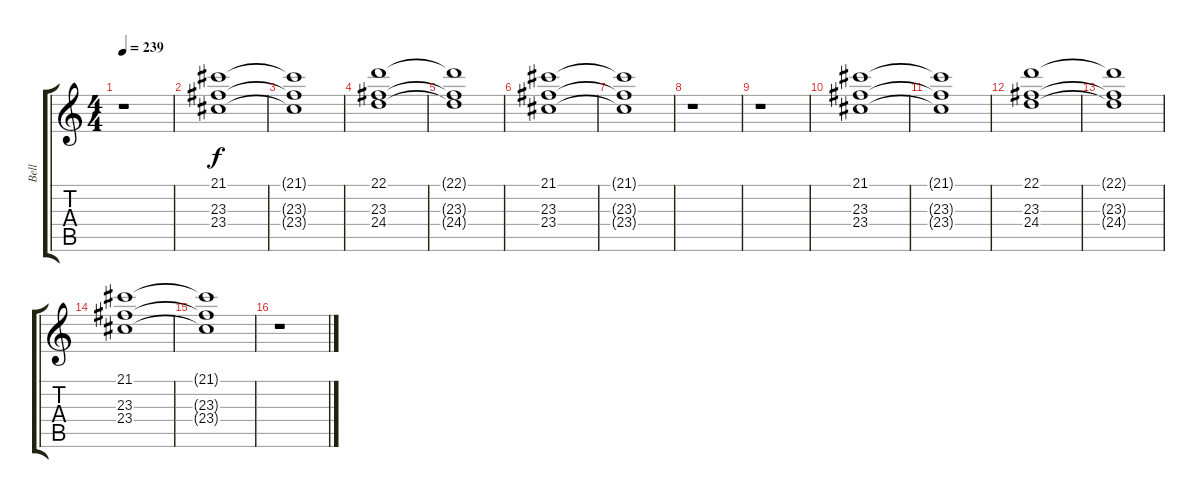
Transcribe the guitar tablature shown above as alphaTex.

\track ("Bell" "Bell") {instrument fx1rain}
\staff {score tabs}
\tuning (E4 B3 G3 D3 A2 E2) {hide}
\ts (4 4)
\tempo 239
\clef g2
\ks c
r.1{dy f} |
(21.1 23.3 23.4).1 |
(21.1{t} 23.3{t} 23.4{t}).1 |
(22.1 23.3 24.4).1 |
(22.1{t} 23.3{t} 24.4{t}).1 |
(21.1 23.3 23.4).1 |
(21.1{t} 23.3{t} 23.4{t}).1 |
r.1 |
r.1 |
(21.1 23.3 23.4).1 |
(21.1{t} 23.3{t} 23.4{t}).1 |
(22.1 23.3 24.4).1 |
(22.1{t} 23.3{t} 24.4{t}).1 |
(21.1 23.3 23.4).1 |
(21.1{t} 23.3{t} 23.4{t}).1 |
r.1
